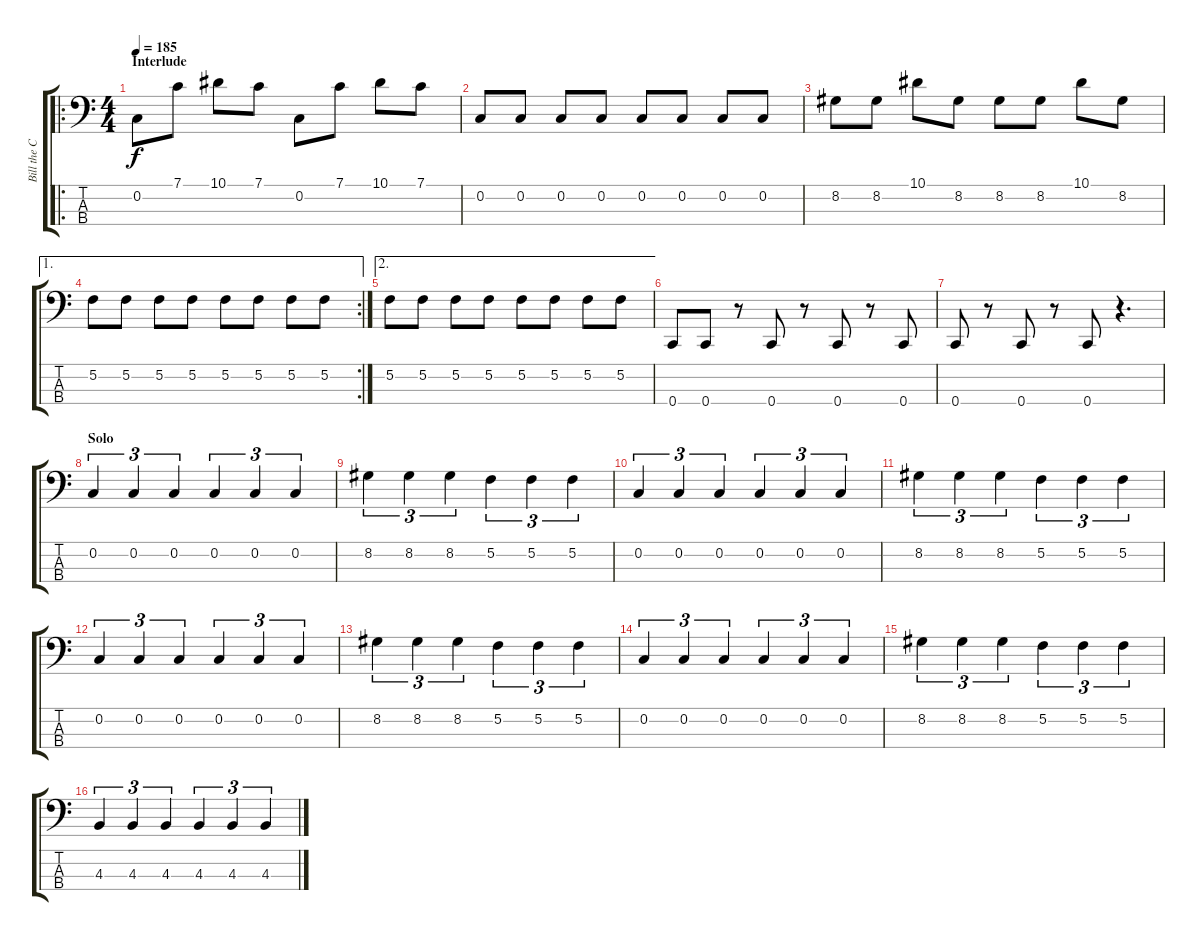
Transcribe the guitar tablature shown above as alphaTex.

\track ("Bill the CM" "Bill the C") {instrument electricbassfinger}
\staff {score tabs}
\tuning (F2 C2 G1 C1) {hide}
\ro
\ts (4 4)
\section ("" "Interlude")
\tempo 185
\clef f4
\ks c
0.2.8{dy f} 7.1.8 10.1.8 7.1.8 0.2.8 7.1.8 10.1.8 7.1.8 |
0.2.8 0.2.8 0.2.8 0.2.8 0.2.8 0.2.8 0.2.8 0.2.8 |
8.2.8 8.2.8 10.1.8 8.2.8 8.2.8 8.2.8 10.1.8 8.2.8 |
\ae 1
\rc 2
5.2.8 5.2.8 5.2.8 5.2.8 5.2.8 5.2.8 5.2.8 5.2.8 |
\ae 2
5.2.8 5.2.8 5.2.8 5.2.8 5.2.8 5.2.8 5.2.8 5.2.8 |
0.4.8 0.4.8 r.8 0.4.8 r.8 0.4.8 r.8 0.4.8 |
0.4.8 r.8 0.4.8 r.8 0.4.8 r.4{d} |
\section ("" "Solo")
0.2.4{tu (3 2)} 0.2.4{tu (3 2)} 0.2.4{tu (3 2)} 0.2.4{tu (3 2)} 0.2.4{tu (3 2)} 0.2.4{tu (3 2)} |
8.2.4{tu (3 2)} 8.2.4{tu (3 2)} 8.2.4{tu (3 2)} 5.2.4{tu (3 2)} 5.2.4{tu (3 2)} 5.2.4{tu (3 2)} |
0.2.4{tu (3 2)} 0.2.4{tu (3 2)} 0.2.4{tu (3 2)} 0.2.4{tu (3 2)} 0.2.4{tu (3 2)} 0.2.4{tu (3 2)} |
8.2.4{tu (3 2)} 8.2.4{tu (3 2)} 8.2.4{tu (3 2)} 5.2.4{tu (3 2)} 5.2.4{tu (3 2)} 5.2.4{tu (3 2)} |
0.2.4{tu (3 2)} 0.2.4{tu (3 2)} 0.2.4{tu (3 2)} 0.2.4{tu (3 2)} 0.2.4{tu (3 2)} 0.2.4{tu (3 2)} |
8.2.4{tu (3 2)} 8.2.4{tu (3 2)} 8.2.4{tu (3 2)} 5.2.4{tu (3 2)} 5.2.4{tu (3 2)} 5.2.4{tu (3 2)} |
0.2.4{tu (3 2)} 0.2.4{tu (3 2)} 0.2.4{tu (3 2)} 0.2.4{tu (3 2)} 0.2.4{tu (3 2)} 0.2.4{tu (3 2)} |
8.2.4{tu (3 2)} 8.2.4{tu (3 2)} 8.2.4{tu (3 2)} 5.2.4{tu (3 2)} 5.2.4{tu (3 2)} 5.2.4{tu (3 2)} |
4.3.4{tu (3 2)} 4.3.4{tu (3 2)} 4.3.4{tu (3 2)} 4.3.4{tu (3 2)} 4.3.4{tu (3 2)} 4.3.4{tu (3 2)}
